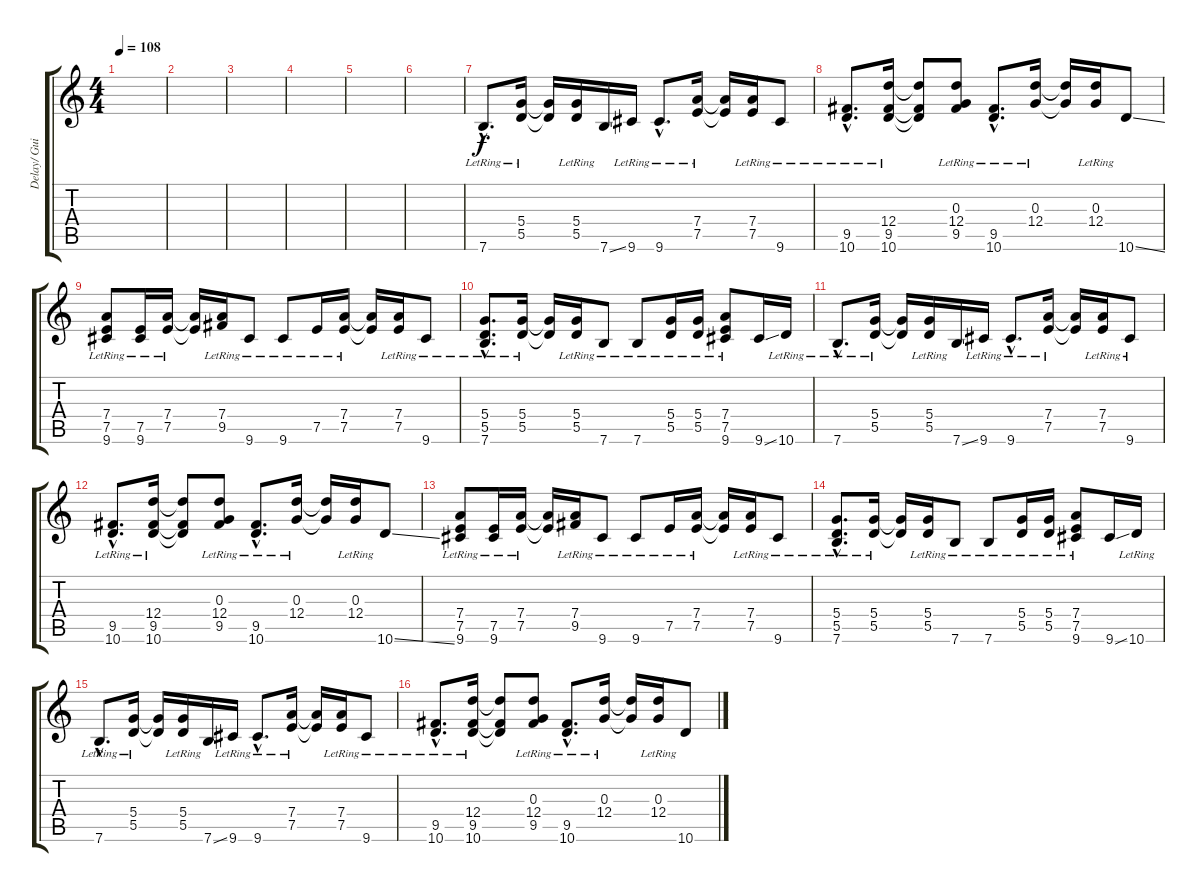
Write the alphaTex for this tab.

\track ("Delay/ Guitar 2" "Delay/ Gui") {instrument electricguitarjazz}
\staff {score tabs}
\tuning (E4 B3 G3 D3 A2 E2) {hide}
\ts (4 4)
\tempo 108
\clef g2
\ks c
|
|
|
|
|
|
7.6{hac lr}.8{d dy f volume 13 instrument electricguitarclean} (5.4{lr} 5.5{lr}).16 (5.4{t} 5.5{t}).16 (5.4{lr} 5.5{lr}).16 7.6{ss}.16 9.6{lr}.16 9.6{hac lr}.8{d} (7.4{lr} 7.5{lr}).16 (7.4{t} 7.5{t}).16 (7.4{lr} 7.5{lr}).16 9.6{lr}.8 |
(9.5{hac lr} 10.6{hac lr}).8{d} (12.4{lr} 9.5{lr} 10.6{lr}).16 (12.4{t} 9.5{t} 10.6{t}).8 (0.3{lr} 12.4{lr} 9.5{lr}).8 (9.5{hac lr} 10.6{hac lr}).8{d} (0.3{lr} 12.4{lr}).16 (0.3{t} 12.4{t}).16 (0.3{lr} 12.4{lr}).16 10.6{ss}.8 |
(7.4{lr} 7.5{lr} 9.6{lr}).8 (7.5{lr} 9.6{lr}).16 (7.4{lr} 7.5{lr}).16 (7.4{t} 7.5{t}).16 (7.4{lr} 9.5{lr}).16 9.6{lr}.8 9.6{lr}.8 7.5{lr}.16 (7.4{lr} 7.5{lr}).16 (7.4{t} 7.5{t}).16 (7.4{lr} 7.5{lr}).16 9.6{lr}.8 |
(5.4{hac lr} 5.5{hac lr} 7.6{hac lr}).8{d} (5.4{lr} 5.5{lr}).16 (5.4{t} 5.5{t}).16 (5.4{lr} 5.5{lr}).16 7.6{lr}.8 7.6{lr}.8 (5.4{lr} 5.5{lr}).16 (5.4{lr} 5.5{lr}).16 (7.4{lr} 7.5{lr} 9.6{lr}).8 9.6{ss}.16 10.6{lr}.16 |
7.6{hac lr}.8{d volume 13 instrument electricguitarclean} (5.4{lr} 5.5{lr}).16 (5.4{t} 5.5{t}).16 (5.4{lr} 5.5{lr}).16 7.6{ss}.16 9.6{lr}.16 9.6{hac lr}.8{d} (7.4{lr} 7.5{lr}).16 (7.4{t} 7.5{t}).16 (7.4{lr} 7.5{lr}).16 9.6{lr}.8 |
(9.5{hac lr} 10.6{hac lr}).8{d} (12.4{lr} 9.5{lr} 10.6{lr}).16 (12.4{t} 9.5{t} 10.6{t}).8 (0.3{lr} 12.4{lr} 9.5{lr}).8 (9.5{hac lr} 10.6{hac lr}).8{d} (0.3{lr} 12.4{lr}).16 (0.3{t} 12.4{t}).16 (0.3{lr} 12.4{lr}).16 10.6{ss}.8 |
(7.4{lr} 7.5{lr} 9.6{lr}).8 (7.5{lr} 9.6{lr}).16 (7.4{lr} 7.5{lr}).16 (7.4{t} 7.5{t}).16 (7.4{lr} 9.5{lr}).16 9.6{lr}.8 9.6{lr}.8 7.5{lr}.16 (7.4{lr} 7.5{lr}).16 (7.4{t} 7.5{t}).16 (7.4{lr} 7.5{lr}).16 9.6{lr}.8 |
(5.4{hac lr} 5.5{hac lr} 7.6{hac lr}).8{d} (5.4{lr} 5.5{lr}).16 (5.4{t} 5.5{t}).16 (5.4{lr} 5.5{lr}).16 7.6{lr}.8 7.6{lr}.8 (5.4{lr} 5.5{lr}).16 (5.4{lr} 5.5{lr}).16 (7.4{lr} 7.5{lr} 9.6{lr}).8 9.6{ss}.16 10.6{lr}.16 |
7.6{hac lr}.8{d volume 13 instrument electricguitarclean} (5.4{lr} 5.5{lr}).16 (5.4{t} 5.5{t}).16 (5.4{lr} 5.5{lr}).16 7.6{ss}.16 9.6{lr}.16 9.6{hac lr}.8{d} (7.4{lr} 7.5{lr}).16 (7.4{t} 7.5{t}).16 (7.4{lr} 7.5{lr}).16 9.6{lr}.8 |
(9.5{hac lr} 10.6{hac lr}).8{d} (12.4{lr} 9.5{lr} 10.6{lr}).16 (12.4{t} 9.5{t} 10.6{t}).8 (0.3{lr} 12.4{lr} 9.5{lr}).8 (9.5{hac lr} 10.6{hac lr}).8{d} (0.3{lr} 12.4{lr}).16 (0.3{t} 12.4{t}).16 (0.3{lr} 12.4{lr}).16 10.6{ss}.8
